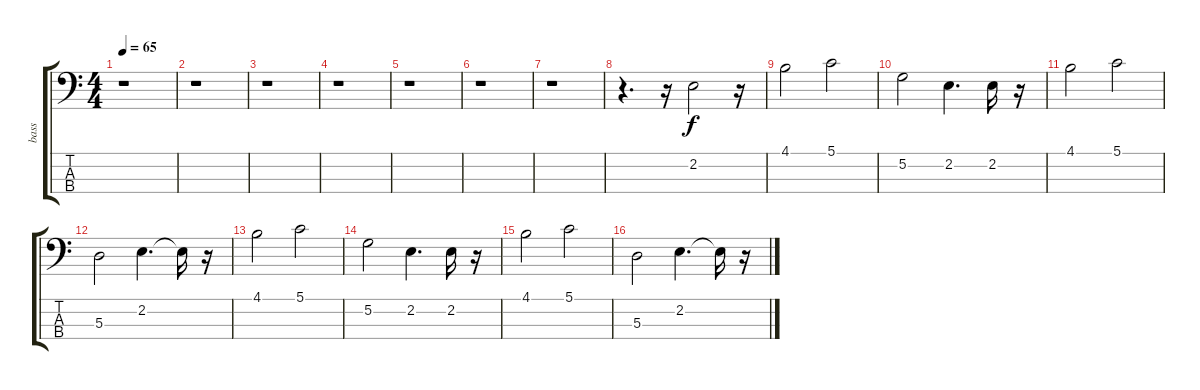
\track ("bass" "bass") {instrument electricbassfinger}
\staff {score tabs}
\tuning (G2 D2 A1 E1) {hide}
\ts (4 4)
\tempo 65
\clef f4
\ks c
r.1{dy f} |
r.1 |
r.1 |
r.1 |
r.1 |
r.1 |
r.1 |
r.4{d} r.16 2.2.2 r.16 |
4.1.2 5.1.2 |
5.2.2 2.2.4{d} 2.2.16 r.16 |
4.1.2 5.1.2 |
5.3.2 2.2.4{d} 2.2{t}.16 r.16 |
4.1.2 5.1.2 |
5.2.2 2.2.4{d} 2.2.16 r.16 |
4.1.2 5.1.2 |
5.3.2 2.2.4{d} 2.2{t}.16 r.16
